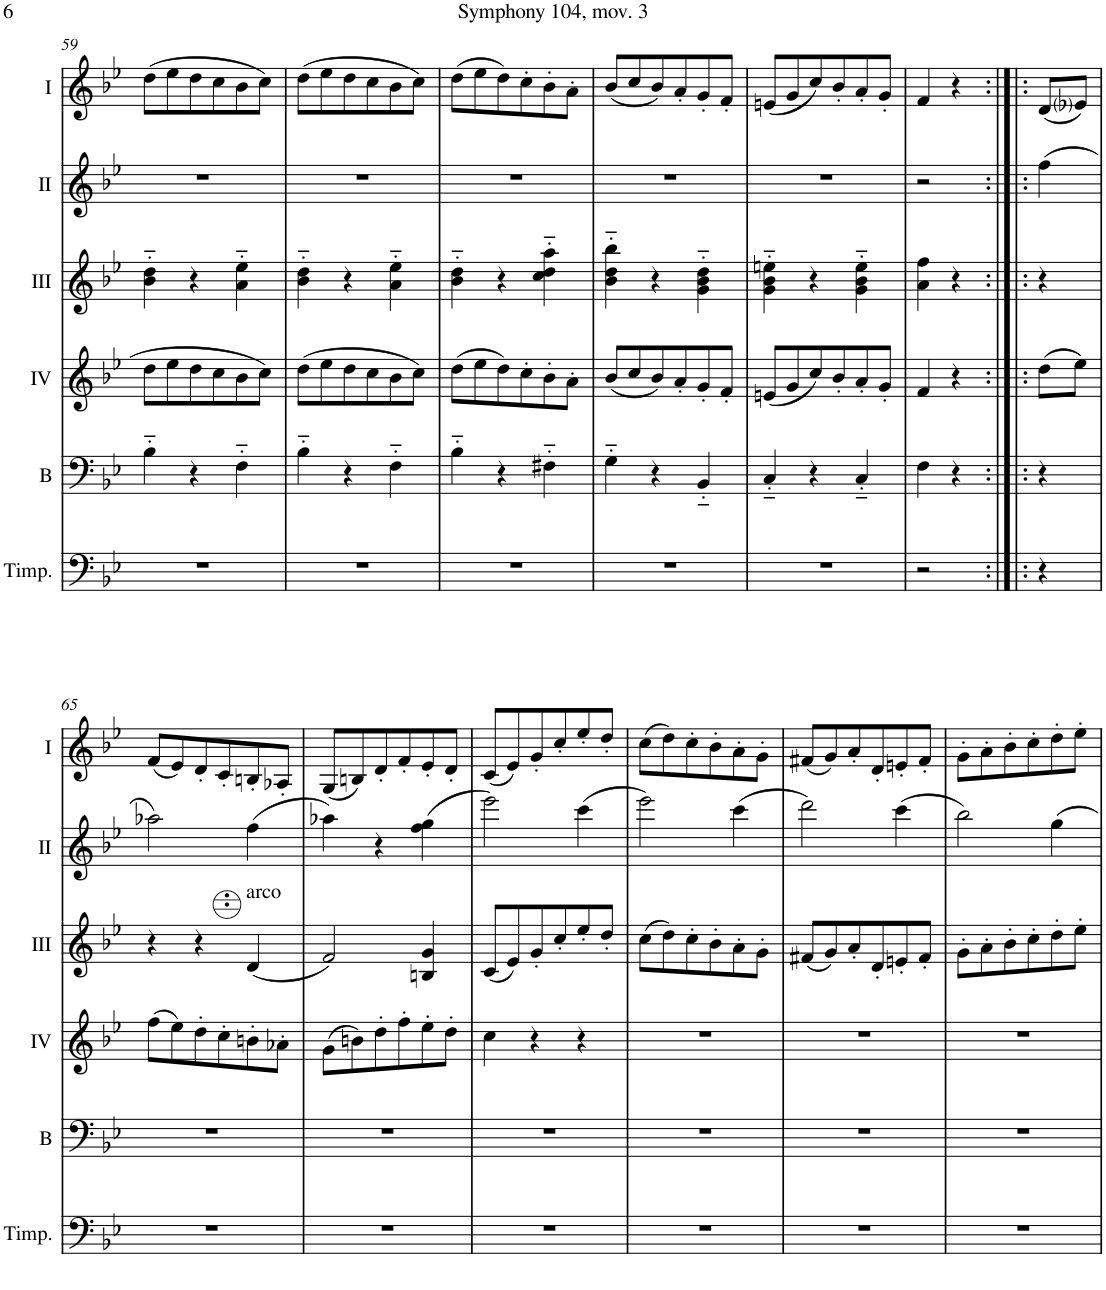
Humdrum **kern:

**kern	**kern	**kern	**kern	**kern	**kern
*part6	*part5	*part4	*part3	*part2	*part1
*staff6	*staff5	*staff4	*staff3	*staff2	*staff1
*I"Timpani	*I"Bass	*I"Acc. 4	*I"Acc. 3	*I"Acc. 2	*I"Acc. 1
*I'Timp.	*I'B	*	*	*	*
!!LO:PB:g=z
*clefF4	*clefF4	*clefG2	*clefG2	*clefG2	*clefG2
*	*Trd7c12	*Trd7c12	*Trd7c12	*	*
*k[b-e-]	*k[b-e-]	*k[b-e-]	*k[b-e-]	*k[b-e-]	*k[b-e-]
*M3/4	*M3/4	*M3/4	*M3/4	*M3/4	*M3/4
=59	=59	=59	=59	=59	=59
2.r	4B-'~\	8dd\L	4b-\'~ 4dd\'~	2.r	(8dd\L
.	.	8ee-\	.	.	8ee-\
.	4r	8dd\	4r	.	8dd\
.	.	8cc\	.	.	8cc\
.	4F'~\	8b-\	4a\'~ 4ee-\'~	.	8b-\
.	.	8cc\J	.	.	8cc\J)
=60	=60	=60	=60	=60	=60
2.r	4B-'~\	(8dd\L	4b-\'~ 4dd\'~	2.r	(8dd\L
.	.	8ee-\	.	.	8ee-\
.	4r	8dd\	4r	.	8dd\
.	.	8cc\	.	.	8cc\
.	4F'~\	8b-\	4a\'~ 4ee-\'~	.	8b-\
.	.	8cc\J)	.	.	8cc\J)
=61	=61	=61	=61	=61	=61
2.r	4B-'~\	(8dd\L	4b-\'~ 4dd\'~	2.r	(8dd\L
.	.	8ee-\	.	.	8ee-\
.	4r	8dd\)	4r	.	8dd\)
.	.	8cc'\	.	.	8cc'\
.	4F#X'~\	8b-'\	4cc\'~ 4dd\'~ 4aa\'~	.	8b-'\
.	.	8a'\J	.	.	8a'\J
=62	=62	=62	=62	=62	=62
2.r	4G'~\	(8b-/L	4b-\'~ 4dd\'~ 4bb-\'~	2.r	(8b-/L
.	.	8cc/	.	.	8cc/
.	4r	8b-/)	4r	.	8b-/)
.	.	8a'/	.	.	8a'/
.	4BB-'~/	8g'/	4g\'~ 4b-\'~ 4dd\'~	.	8g'/
.	.	8f'/J	.	.	8f'/J
=63	=63	=63	=63	=63	=63
2.r	4C'~/	(8en/L	4g\'~ 4b-\'~ 4een\'~	2.r	(8en/L
.	.	8g/	.	.	8g/
.	4r	8cc/)	4r	.	8cc/)
.	.	8b-'/	.	.	8b-'/
.	4C'~/	8a'/	4g\'~ 4b-\'~ 4ee\'~	.	8a'/
.	.	8g'/J	.	.	8g'/J
=64	=64	=64	=64	=64	=64
2r	4F\	4f/	4a\ 4ff\	2r	4f/
.	4r	4r	4r	.	4r
=64X3:|!|:	=64X3:|!|:	=64X3:|!|:	=64X3:|!|:	=64X3:|!|:	=64X3:|!|:
4r	4r	(8dd\L	4r	(4ff\	(8d/L
.	.	8ee-\J)	.	.	8e-i/J)
!!LO:LB:g=z
=65	=65	=65	=65	=65	=65
2.r	2.r	(8ff\L	4r	2aa-X\)	(8f/L
.	.	8ee-\)	.	.	8e-/)
.	.	8dd'\	4r	.	8d'/
.	.	8cc'\	.	.	8c'/
!	!	!	!LO:TX:a:t=arco	!	!
.	.	8bn'\	(4dd/	(4ff\	8Bn'/
.	.	8a-X'\J	.	.	8A-X'/J
=66	=66	=66	=66	=66	=66
2.r	2.r	(8g\L	2ff/)	4aa-X\)	(8G/L
.	.	8bn\)	.	.	8Bn/)
.	.	8dd'\	.	4r	8d'/
.	.	8ff'\	.	.	8f'/
.	.	8ee-'\	4bn/ 4gg/	(4ff\ 4gg\	8e-'/
.	.	8dd'\J	.	.	8d'/J
=67	=67	=67	=67	=67	=67
2.r	2.r	4cc\	(8cc/L	2eee-\)	(8c/L
.	.	.	8ee-/)	.	8e-/)
.	.	4r	8gg'/	.	8g'/
.	.	.	8ccc'/	.	8cc'/
.	.	4r	8eee-'/	(4ccc\	8ee-'/
.	.	.	8ddd'/J	.	8dd'/J
=68	=68	=68	=68	=68	=68
2.r	2.r	2.r	(8ccc\L	2eee-\)	(8cc\L
.	.	.	8ddd\)	.	8dd\)
.	.	.	8ccc'\	.	8cc'\
.	.	.	8bb-'\	.	8b-'\
.	.	.	8aa'\	(4ccc\	8a'\
.	.	.	8gg'\J	.	8g'\J
=69	=69	=69	=69	=69	=69
2.r	2.r	2.r	(8ff#X/L	2ddd\)	(8f#X/L
.	.	.	8gg/)	.	8g/)
.	.	.	8aa'/	.	8a'/
.	.	.	8dd'/	.	8d'/
.	.	.	8een'/	(4ccc\	8en'/
.	.	.	8ff#'/J	.	8f#'/J
=70	=70	=70	=70	=70	=70
2.r	2.r	2.r	8gg'\L	2bb-\)	8g'\L
.	.	.	8aa'\	.	8a'\
.	.	.	8bb-'\	.	8b-'\
.	.	.	8ccc'\	.	8cc'\
.	.	.	8ddd'\	4gg\	8dd'\
.	.	.	8eee-'\J	.	8ee-'\J
=	=	=	=	=	=
*-	*-	*-	*-	*-	*-
